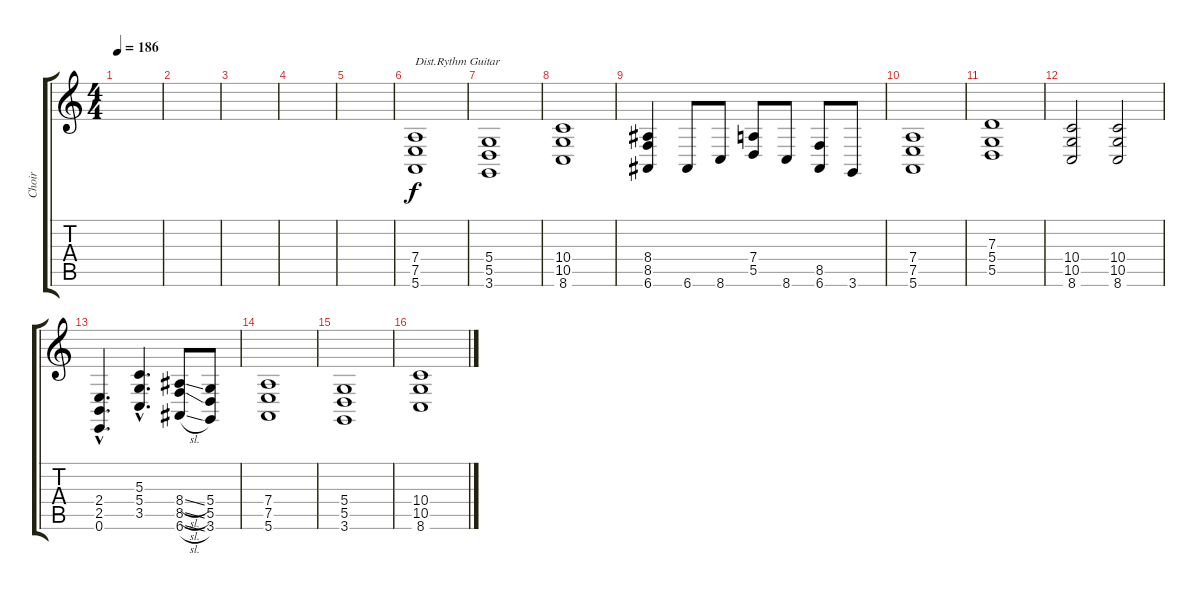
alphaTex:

\track ("Choir" "Choir") {instrument choiraahs}
\staff {score tabs}
\tuning (E4 B3 G3 D3 A2 E2) {hide}
\ts (4 4)
\tempo 186
\clef g2
\ks c
|
|
|
|
|
(7.4 7.5 5.6).1{txt "Dist.Rythm Guitar" volume 10 balance 12 instrument distortionguitar} |
(5.4 5.5 3.6).1 |
(10.4 10.5 8.6).1 |
(8.4 8.5 6.6).4 6.6.8 8.6.8 (7.4 5.5).8 8.6.8 (8.5 6.6).8 3.6.8 |
(7.4 7.5 5.6).1 |
(7.3 5.4 5.5).1 |
(10.4 10.5 8.6).2 (10.4 10.5 8.6).2 |
(2.4{hac} 2.5{hac} 0.6{hac}).4{d} (5.3{hac} 5.4{hac} 3.5{hac}).4{d} (8.4{sl} 8.5{sl} 6.6{sl}).8 (5.4 5.5 3.6).8 |
(7.4 7.5 5.6).1 |
(5.4 5.5 3.6).1 |
(10.4 10.5 8.6).1
